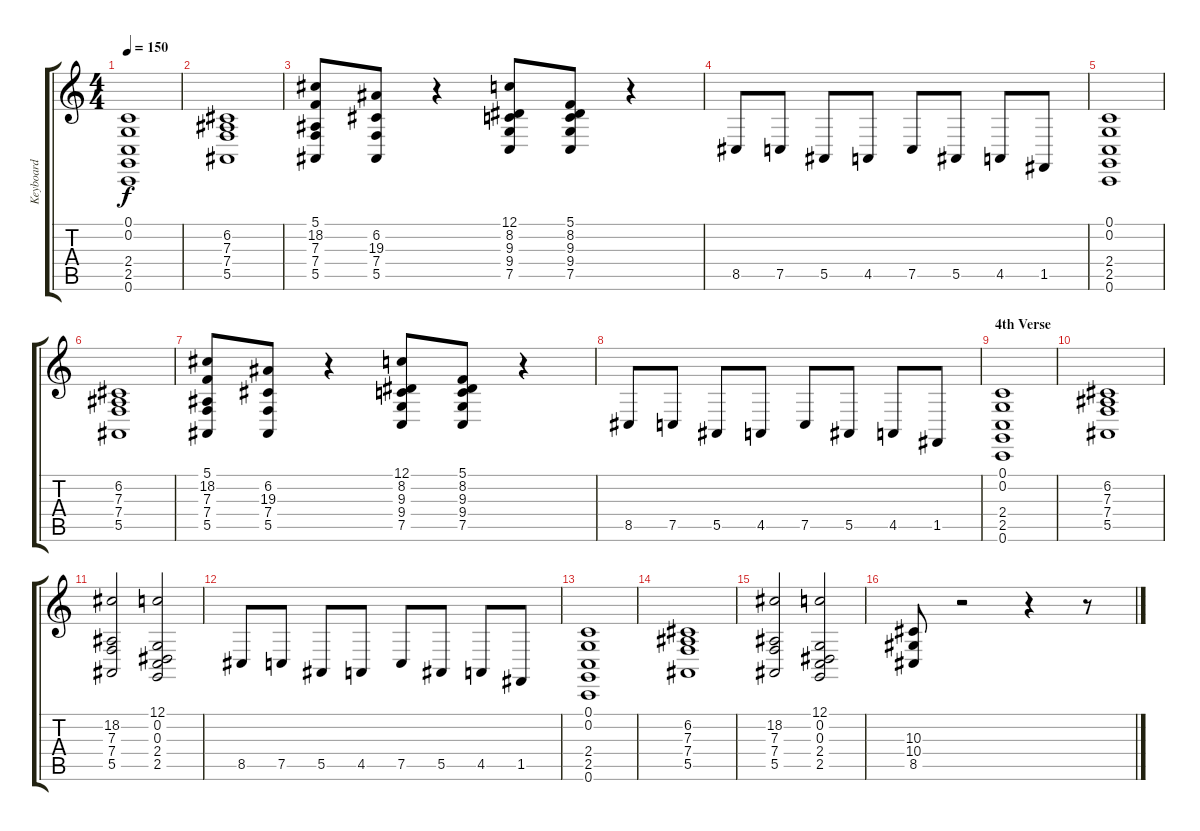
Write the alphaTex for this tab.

\track ("Keyboard" "Keyboard") {instrument stringensemble1}
\staff {score tabs}
\tuning (C4 G3 Eb3 Bb2 F2 C2) {hide}
\ts (4 4)
\tempo 150
\clef g2
\ks c
(0.1 0.2 2.4 2.5 0.6).1{dy f} |
(6.2 7.3 7.4 5.5).1 |
(5.1 18.2 7.3 7.4 5.5).8 (6.2 19.3 7.4 5.5).8 r.4 (12.1 8.2 9.3 9.4 7.5).8 (5.1 8.2 9.3 9.4 7.5).8 r.4 |
8.5.8 7.5.8 5.5.8 4.5.8 7.5.8 5.5.8 4.5.8 1.5.8 |
(0.1 0.2 2.4 2.5 0.6).1 |
(6.2 7.3 7.4 5.5).1 |
(5.1 18.2 7.3 7.4 5.5).8 (6.2 19.3 7.4 5.5).8 r.4 (12.1 8.2 9.3 9.4 7.5).8 (5.1 8.2 9.3 9.4 7.5).8 r.4 |
8.5.8 7.5.8 5.5.8 4.5.8 7.5.8 5.5.8 4.5.8 1.5.8 |
\section ("" "4th Verse")
(0.1 0.2 2.4 2.5 0.6).1 |
(6.2 7.3 7.4 5.5).1 |
(18.2 7.3 7.4 5.5).2 (12.1 0.2 0.3 2.4 2.5).2 |
8.5.8 7.5.8 5.5.8 4.5.8 7.5.8 5.5.8 4.5.8 1.5.8 |
(0.1 0.2 2.4 2.5 0.6).1 |
(6.2 7.3 7.4 5.5).1 |
(18.2 7.3 7.4 5.5).2 (12.1 0.2 0.3 2.4 2.5).2 |
(10.3 10.4 8.5).8 r.2 r.4 r.8
